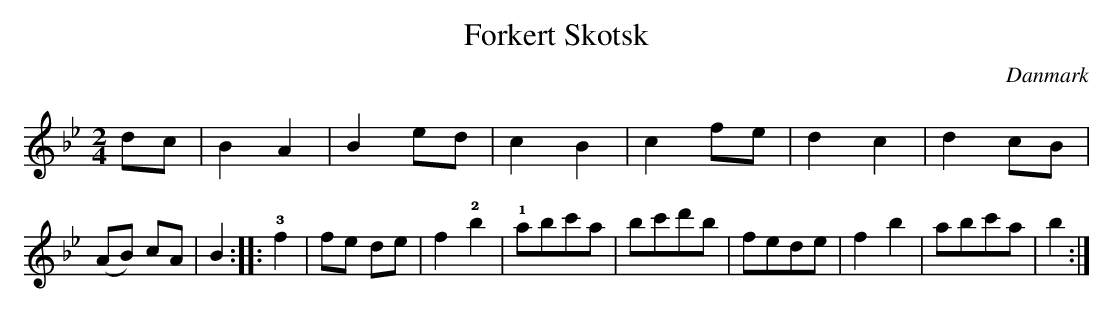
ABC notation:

X:1
T: Forkert Skotsk
O:Danmark
M: 2/4
L: 1/8
K: Bb
dc|B2 A2|B2 ed|c2 B2|c2 fe|d2 c2|d2 cB|(AB) cA|B2:|\
|:!3!f2|fe de|f2 !2!b2|!1!abc'a|bc'd'b|fede|f2 b2|abc'a|b2:|]
